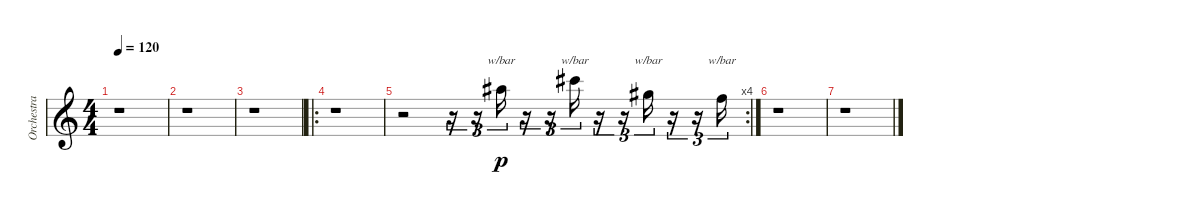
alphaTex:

\track ("Orchestra Hits" "Orchestra ") {instrument orchestrahit}
\staff {score}
\tuning (E4 B3 G3 D3 A2 E2) {hide}
\ts (4 4)
\tempo 120
\clef g2
\ks c
r.1{dy mf} |
r.1 |
r.1 |
\ro
r.1 |
\rc 4
r.2 r.16{tu (3 2)} r.16{tu (3 2)} 18.1.16{tu (3 2) tbe (custom default 0 0 15 -20 20 14 30 18 35 -10 50 -16 60 0) dy p} r.16{tu (3 2)} r.16{tu (3 2)} 21.1.16{tu (3 2) tbe (custom default 0 0 20 -20 30 -4 45 -20 60 -14)} r.16{tu (3 2)} r.16{tu (3 2)} 16.1.16{tu (3 2) tbe (custom default 0 0 10 -4 15 -14 30 -4 45 -16 60 0)} r.16{tu (3 2)} r.16{tu (3 2)} 13.1.16{tu (3 2) tbe (custom default 0 0 20 -2 25 -24 30 -4 35 22 60 0)} |
r.1 |
r.1
